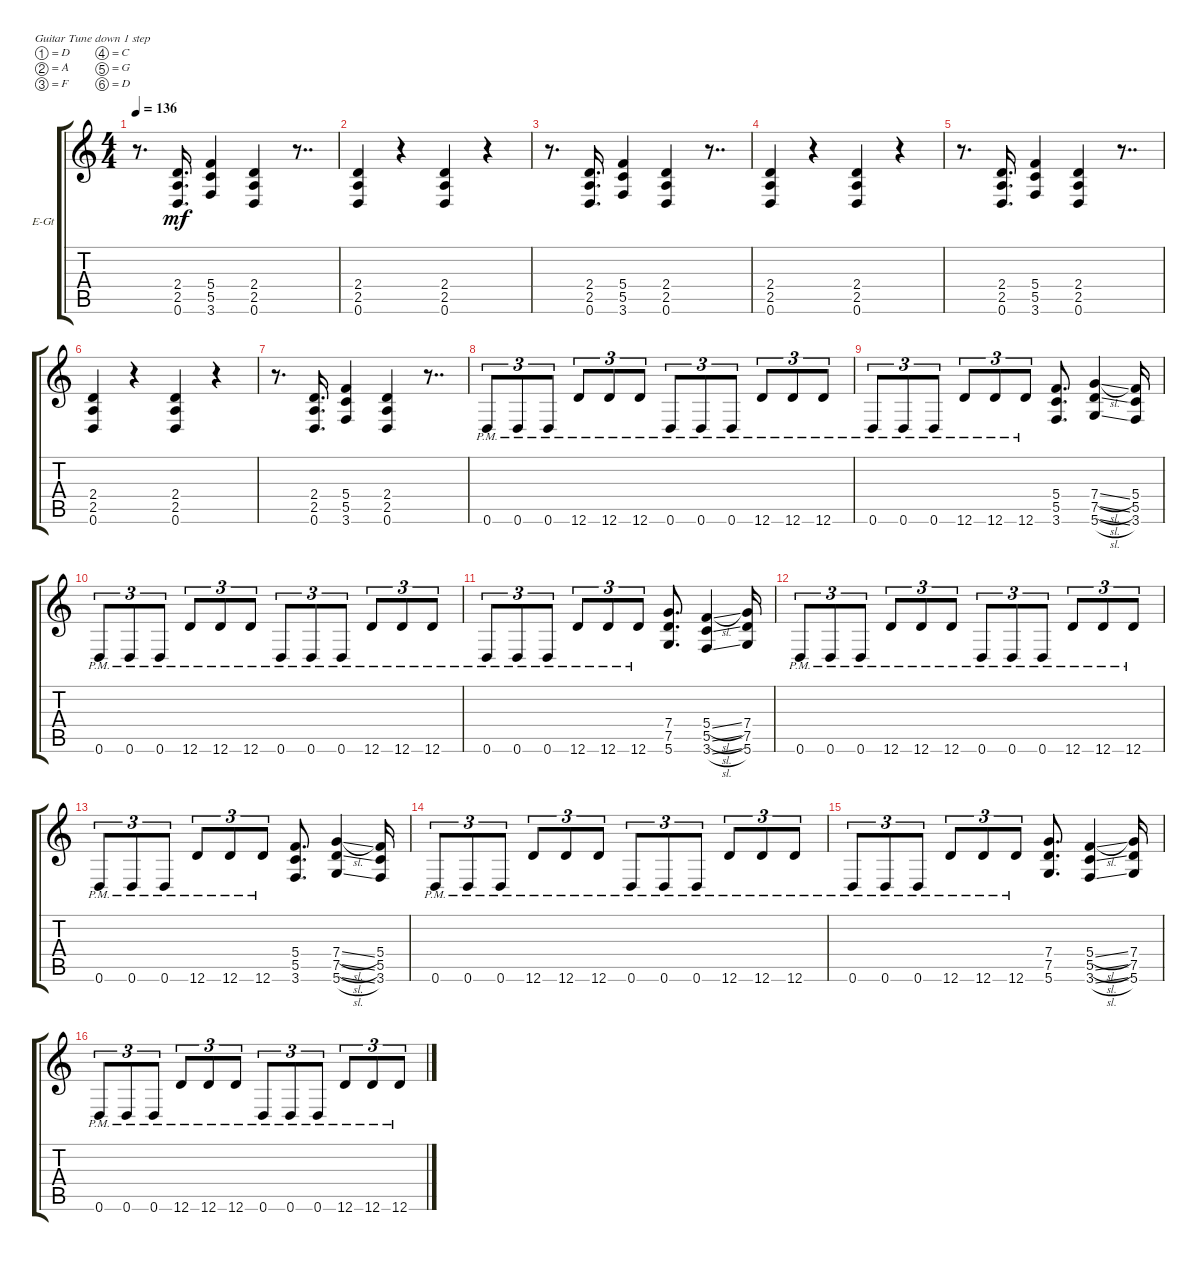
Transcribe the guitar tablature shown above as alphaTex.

\defaultSystemsLayout 4
\bracketExtendMode groupsimilarinstruments
\firstSystemTrackNameOrientation horizontal
\otherSystemsTrackNameOrientation horizontal
\track ("Electric Guitar" "E-Gt") {instrument distortionguitar}
\staff {score tabs}
\tuning (D4 A3 F3 C3 G2 D2)
\ts (4 4)
\tempo 136
\clef g2
\ks c
r.8{d dy mf} (0.6 2.5 2.4).16{d} (3.6 5.5 5.4).4 (0.6 2.5 2.4).4 r.8{dd} |
(0.6 2.5 2.4).4 r.4 (0.6 2.5 2.4).4 r.4 |
r.8{d} (0.6 2.5 2.4).16{d} (3.6 5.5 5.4).4 (0.6 2.5 2.4).4 r.8{dd} |
(0.6 2.5 2.4).4 r.4 (0.6 2.5 2.4).4 r.4 |
r.8{d} (0.6 2.5 2.4).16{d} (3.6 5.5 5.4).4 (0.6 2.5 2.4).4 r.8{dd} |
(0.6 2.5 2.4).4 r.4 (0.6 2.5 2.4).4 r.4 |
r.8{d} (0.6 2.5 2.4).16{d} (3.6 5.5 5.4).4 (0.6 2.5 2.4).4 r.8{dd} |
0.6{pm}.8{tu (3 2)} 0.6{pm}.8{tu (3 2)} 0.6{pm}.8{tu (3 2)} 12.6{pm}.8{tu (3 2)} 12.6{pm}.8{tu (3 2)} 12.6{pm}.8{tu (3 2)} 0.6{pm}.8{tu (3 2)} 0.6{pm}.8{tu (3 2)} 0.6{pm}.8{tu (3 2)} 12.6{pm}.8{tu (3 2)} 12.6{pm}.8{tu (3 2)} 12.6{pm}.8{tu (3 2)} |
0.6{pm}.8{tu (3 2)} 0.6{pm}.8{tu (3 2)} 0.6{pm}.8{tu (3 2)} 12.6{pm}.8{tu (3 2)} 12.6{pm}.8{tu (3 2)} 12.6{pm}.8{tu (3 2)} (3.6 5.5 5.4).8{d} (5.6{sl} 7.5{sl} 7.4{sl}).4 (3.6 5.5 5.4).16 |
0.6{pm}.8{tu (3 2)} 0.6{pm}.8{tu (3 2)} 0.6{pm}.8{tu (3 2)} 12.6{pm}.8{tu (3 2)} 12.6{pm}.8{tu (3 2)} 12.6{pm}.8{tu (3 2)} 0.6{pm}.8{tu (3 2)} 0.6{pm}.8{tu (3 2)} 0.6{pm}.8{tu (3 2)} 12.6{pm}.8{tu (3 2)} 12.6{pm}.8{tu (3 2)} 12.6{pm}.8{tu (3 2)} |
0.6{pm}.8{tu (3 2)} 0.6{pm}.8{tu (3 2)} 0.6{pm}.8{tu (3 2)} 12.6{pm}.8{tu (3 2)} 12.6{pm}.8{tu (3 2)} 12.6{pm}.8{tu (3 2)} (5.6 7.5 7.4).8{d} (3.6{sl} 5.5{sl} 5.4{sl}).4 (5.6 7.5 7.4).16 |
0.6{pm}.8{tu (3 2)} 0.6{pm}.8{tu (3 2)} 0.6{pm}.8{tu (3 2)} 12.6{pm}.8{tu (3 2)} 12.6{pm}.8{tu (3 2)} 12.6{pm}.8{tu (3 2)} 0.6{pm}.8{tu (3 2)} 0.6{pm}.8{tu (3 2)} 0.6{pm}.8{tu (3 2)} 12.6{pm}.8{tu (3 2)} 12.6{pm}.8{tu (3 2)} 12.6{pm}.8{tu (3 2)} |
0.6{pm}.8{tu (3 2)} 0.6{pm}.8{tu (3 2)} 0.6{pm}.8{tu (3 2)} 12.6{pm}.8{tu (3 2)} 12.6{pm}.8{tu (3 2)} 12.6{pm}.8{tu (3 2)} (3.6 5.5 5.4).8{d} (5.6{sl} 7.5{sl} 7.4{sl}).4 (3.6 5.5 5.4).16 |
0.6{pm}.8{tu (3 2)} 0.6{pm}.8{tu (3 2)} 0.6{pm}.8{tu (3 2)} 12.6{pm}.8{tu (3 2)} 12.6{pm}.8{tu (3 2)} 12.6{pm}.8{tu (3 2)} 0.6{pm}.8{tu (3 2)} 0.6{pm}.8{tu (3 2)} 0.6{pm}.8{tu (3 2)} 12.6{pm}.8{tu (3 2)} 12.6{pm}.8{tu (3 2)} 12.6{pm}.8{tu (3 2)} |
0.6{pm}.8{tu (3 2)} 0.6{pm}.8{tu (3 2)} 0.6{pm}.8{tu (3 2)} 12.6{pm}.8{tu (3 2)} 12.6{pm}.8{tu (3 2)} 12.6{pm}.8{tu (3 2)} (5.6 7.5 7.4).8{d} (3.6{sl} 5.5{sl} 5.4{sl}).4 (5.6 7.5 7.4).16 |
0.6{pm}.8{tu (3 2)} 0.6{pm}.8{tu (3 2)} 0.6{pm}.8{tu (3 2)} 12.6{pm}.8{tu (3 2)} 12.6{pm}.8{tu (3 2)} 12.6{pm}.8{tu (3 2)} 0.6{pm}.8{tu (3 2)} 0.6{pm}.8{tu (3 2)} 0.6{pm}.8{tu (3 2)} 12.6{pm}.8{tu (3 2)} 12.6{pm}.8{tu (3 2)} 12.6{pm}.8{tu (3 2)}
